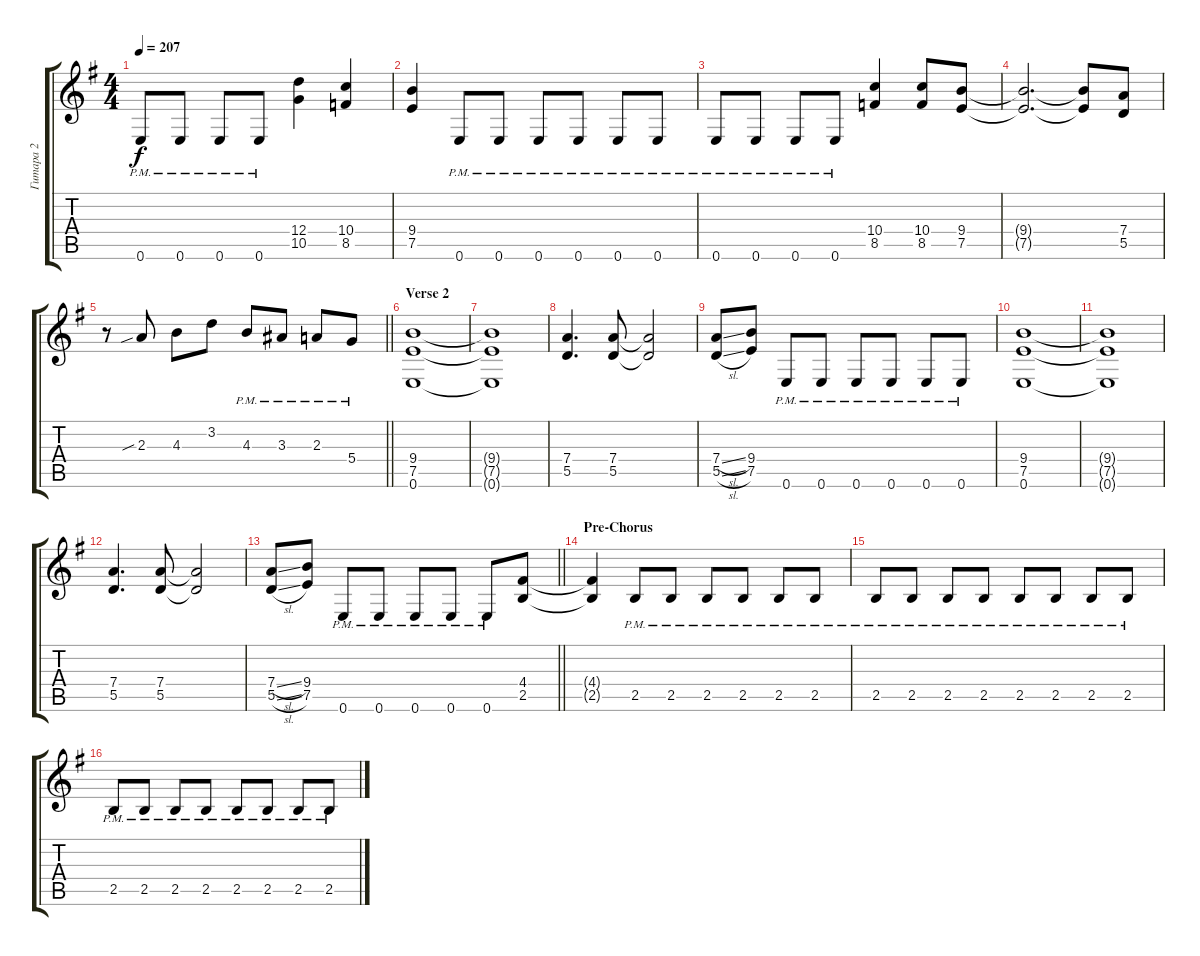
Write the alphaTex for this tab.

\track ("Гитара 2" "Гитара 2") {instrument distortionguitar}
\staff {score tabs}
\tuning (E4 B3 G3 D3 A2 E2) {hide}
\ts (4 4)
\tempo 207
\clef g2
\ks eminor
0.6{pm}.8{dy f} 0.6{pm}.8 0.6{pm}.8 0.6{pm}.8 (12.4 10.5).4 (10.4 8.5).4 |
(9.4 7.5).4 0.6{pm}.8 0.6{pm}.8 0.6{pm}.8 0.6{pm}.8 0.6{pm}.8 0.6{pm}.8 |
0.6{pm}.8 0.6{pm}.8 0.6{pm}.8 0.6{pm}.8 (10.4 8.5).4 (10.4 8.5).8 (9.4 7.5).8 |
(9.4{t} 7.5{t}).2{d} (9.4{t} 7.5{t}).8 (7.4 5.5).8 |
\barLineRight lightlight
r.8 2.3{sib}.8 4.3.8 3.2.8 4.3{pm}.8 3.3{pm}.8 2.3{pm}.8 5.4{pm}.8 |
\section ("" "Verse 2")
(9.4 7.5 0.6).1 |
(9.4{t} 7.5{t} 0.6{t}).1 |
(7.4 5.5).4{d} (7.4 5.5).8 (7.4{t} 5.5{t}).2 |
(7.4{sl} 5.5{sl}).8 (9.4 7.5).8 0.6{pm}.8 0.6{pm}.8 0.6{pm}.8 0.6{pm}.8 0.6{pm}.8 0.6{pm}.8 |
(9.4 7.5 0.6).1 |
(9.4{t} 7.5{t} 0.6{t}).1 |
(7.4 5.5).4{d} (7.4 5.5).8 (7.4{t} 5.5{t}).2 |
\barLineRight lightlight
(7.4{sl} 5.5{sl}).8 (9.4 7.5).8 0.6{pm}.8 0.6{pm}.8 0.6{pm}.8 0.6{pm}.8 0.6{pm}.8 (4.4 2.5).8 |
\section ("" "Pre-Chorus")
(4.4{t} 2.5{t}).4 2.5{pm}.8 2.5{pm}.8 2.5{pm}.8 2.5{pm}.8 2.5{pm}.8 2.5{pm}.8 |
2.5{pm}.8 2.5{pm}.8 2.5{pm}.8 2.5{pm}.8 2.5{pm}.8 2.5{pm}.8 2.5{pm}.8 2.5{pm}.8 |
2.5{pm}.8 2.5{pm}.8 2.5{pm}.8 2.5{pm}.8 2.5{pm}.8 2.5{pm}.8 2.5{pm}.8 2.5{pm}.8
